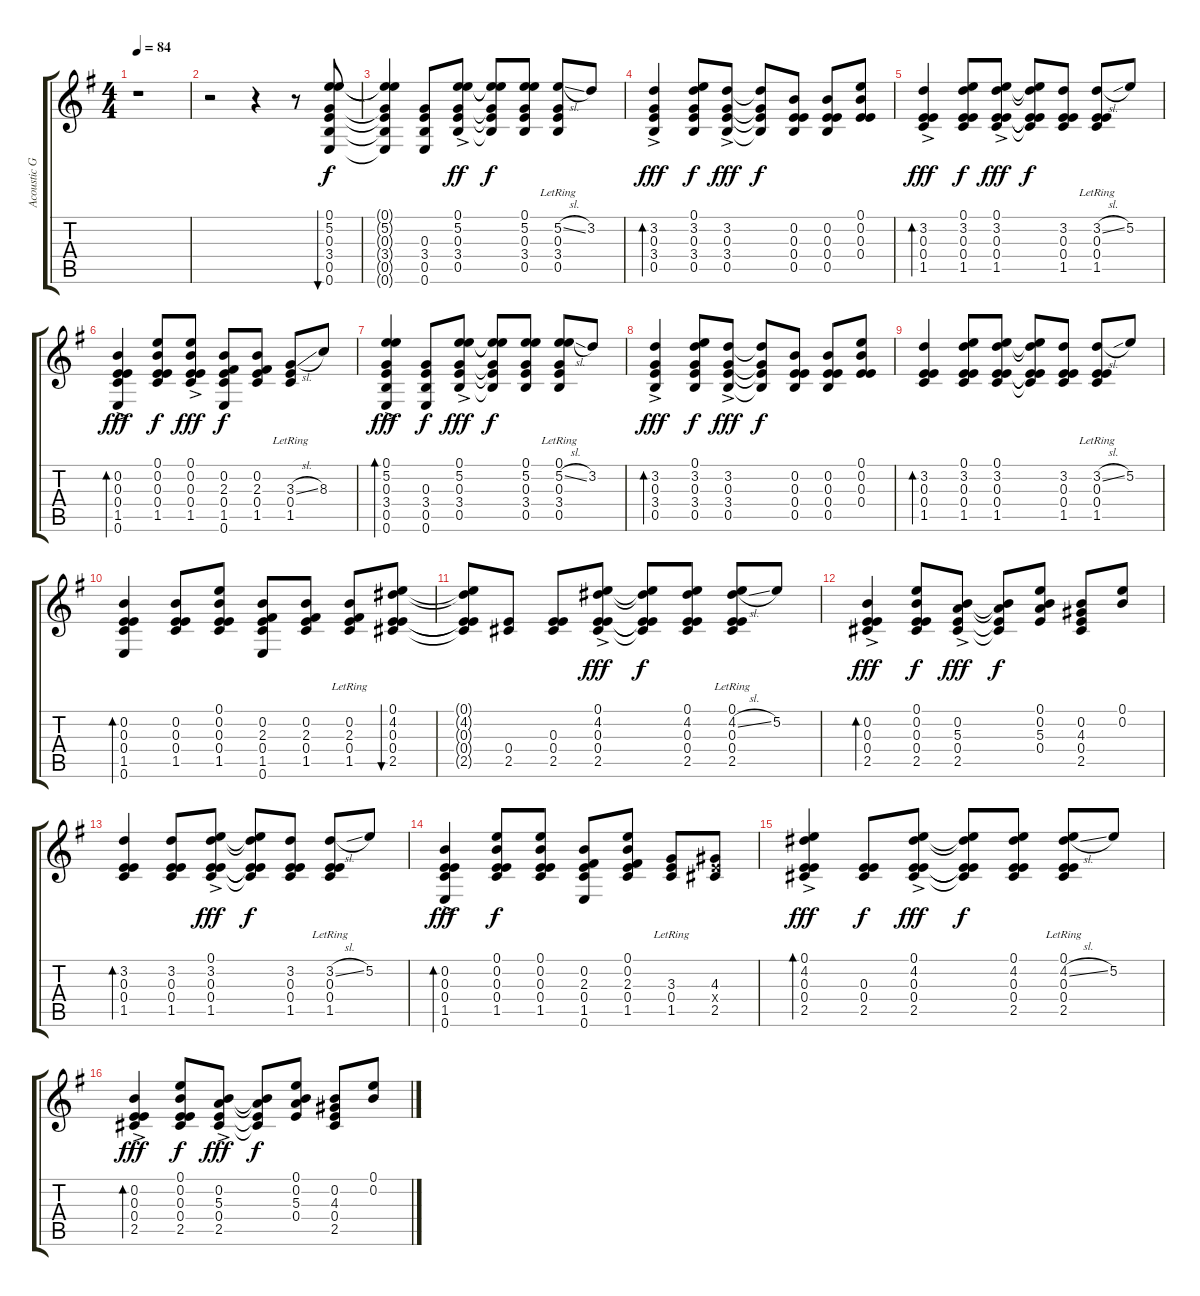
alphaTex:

\track ("Acoustic Guitar 1" "Acoustic G") {instrument acousticguitarsteel}
\staff {score tabs}
\tuning (E4 B3 E3 E3 B2 E2) {hide}
\ts (4 4)
\tempo 84
\clef g2
\ks g
r.1{dy f instrument acousticguitarsteel} |
r.2 r.4 r.8 (0.1 5.2 0.3 3.4 0.5 0.6).8{bu 240} |
(0.1{t} 5.2{t} 0.3{t} 3.4{t} 0.5{t} 0.6{t}).4 (0.3 3.4 0.5 0.6).8 (0.1{ac} 5.2{ac} 0.3{ac} 3.4{ac} 0.5{ac}).8{dy ff} (0.1{t} 5.2{t} 0.3{t} 3.4{t} 0.5{t}).8{dy f} (0.1 5.2 0.3 3.4 0.5).8 (5.2{sl} 0.3{lr} 3.4{lr} 0.5{lr}).8 3.2.8 |
(3.2{ac} 0.3{ac} 3.4{ac} 0.5{ac}).4{bd 120 dy fff} (0.1 3.2 0.3 3.4 0.5).8{dy f} (3.2{ac} 0.3{ac} 3.4{ac} 0.5{ac}).8{dy fff} (3.2{t} 0.3{t} 3.4{t} 0.5{t}).8{dy f} (0.2 0.3 0.4 0.5).8 (0.2 0.3 0.4 0.5).8 (0.1 0.2 0.3 0.4).8 |
(3.2{ac} 0.3{ac} 0.4{ac} 1.5{ac}).4{bd 120 dy fff} (0.1 3.2 0.3 0.4 1.5).8{dy f} (0.1{ac} 3.2{ac} 0.3{ac} 0.4{ac} 1.5{ac}).8{dy fff} (0.1{t} 3.2{t} 0.3{t} 0.4{t} 1.5{t}).8{dy f} (3.2 0.3 0.4 1.5).8 (3.2{sl} 0.3{lr} 0.4{lr} 1.5{lr}).8 5.2.8 |
(0.2{ac} 0.3{ac} 0.4{ac} 1.5{ac} 0.6{ac}).4{bd 120 dy fff} (0.1 0.2 0.3 0.4 1.5).8{dy f} (0.1{ac} 0.2{ac} 0.3{ac} 0.4{ac} 1.5{ac}).8{dy fff} (0.2 2.3 0.4 1.5 0.6).8{dy f} (0.2 2.3 0.4 1.5).8 (3.3{sl} 0.4{lr} 1.5{lr}).8 8.3.8 |
(0.1{ac} 5.2 0.3{ac} 3.4{ac} 0.5{ac} 0.6{ac}).4{bd 120 dy fff} (0.3 3.4 0.5 0.6).8{dy f} (0.1{ac} 5.2{ac} 0.3{ac} 3.4{ac} 0.5{ac}).8{dy fff} (0.1{t} 5.2{t} 0.3{t} 3.4{t} 0.5{t}).8{dy f} (0.1 5.2 0.3 3.4 0.5).8 (0.1{lr} 5.2{sl} 0.3{lr} 3.4{lr} 0.5{lr}).8 3.2.8 |
(3.2{ac} 0.3{ac} 3.4{ac} 0.5{ac}).4{bd 120 dy fff} (0.1 3.2 0.3 3.4 0.5).8{dy f} (3.2{ac} 0.3{ac} 3.4{ac} 0.5{ac}).8{dy fff} (3.2{t} 0.3{t} 3.4{t} 0.5{t}).8{dy f} (0.2 0.3 0.4 0.5).8 (0.2 0.3 0.4 0.5).8 (0.1 0.2 0.3 0.4).8 |
(3.2 0.3 0.4 1.5).4{bd 120} (0.1 3.2 0.3 0.4 1.5).8 (0.1 3.2 0.3 0.4 1.5).8 (0.1{t} 3.2{t} 0.3{t} 0.4{t} 1.5{t}).8 (3.2 0.3 0.4 1.5).8 (3.2{sl} 0.3{lr} 0.4{lr} 1.5{lr}).8 5.2.8 |
(0.2 0.3 0.4 1.5 0.6).4{bd 120} (0.2 0.3 0.4 1.5).8 (0.1 0.2 0.3 0.4 1.5).8 (0.2 2.3 0.4 1.5 0.6).8 (0.2 2.3 0.4 1.5).8 (0.2 2.3 0.4{lr} 1.5{lr}).8 (0.1 4.2 0.3 0.4 2.5).8{bu 120} |
(0.1{t} 4.2{t} 0.3{t} 0.4{t} 2.5{t}).8 (0.4 2.5).8 (0.3 0.4 2.5).8 (0.1{ac} 4.2{ac} 0.3{ac} 0.4{ac} 2.5{ac}).8{dy fff} (0.1{t} 4.2{t} 0.3{t} 0.4{t} 2.5{t}).8{dy f} (0.1 4.2 0.3 0.4 2.5).8 (0.1{lr} 4.2{sl} 0.3{lr} 0.4{lr} 2.5{lr}).8 5.2.8 |
(0.2{ac} 0.3{ac} 0.4{ac} 2.5{ac}).4{bd 120 dy fff} (0.1 0.2 0.3 0.4 2.5).8{dy f} (0.2{ac} 5.3{ac} 0.4{ac} 2.5{ac}).8{dy fff} (0.2{t} 5.3{t} 0.4{t} 2.5{t}).8{dy f} (0.1 0.2 5.3 0.4).8 (0.2 4.3 0.4 2.5).8 (0.1 0.2).8 |
(3.2 0.3 0.4 1.5).4{bd 120} (3.2 0.3 0.4 1.5).8 (0.1{ac} 3.2{ac} 0.3{ac} 0.4{ac} 1.5{ac}).8{dy fff} (0.1{t} 3.2{t} 0.3{t} 0.4{t} 1.5{t}).8{dy f} (3.2 0.3 0.4 1.5).8 (3.2{sl} 0.3{lr} 0.4{lr} 1.5{lr}).8 5.2.8 |
(0.2{ac} 0.3{ac} 0.4{ac} 1.5{ac} 0.6{ac}).4{bd 120 dy fff} (0.1 0.2 0.3 0.4 1.5).8{dy f} (0.1 0.2 0.3 0.4 1.5).8 (0.2 2.3 0.4 1.5 0.6).8 (0.1 0.2 2.3 0.4 1.5).8 (3.3 0.4{lr} 1.5{lr}).8 (4.3 0.4{x} 2.5).8 |
(0.1{ac} 4.2{ac} 0.3{ac} 0.4{ac} 2.5{ac}).4{bd 120 dy fff} (0.3 0.4 2.5).8{dy f} (0.1{ac} 4.2{ac} 0.3{ac} 0.4{ac} 2.5{ac}).8{dy fff} (0.1{t} 4.2{t} 0.3{t} 0.4{t} 2.5{t}).8{dy f} (0.1 4.2 0.3 0.4 2.5).8 (0.1{lr} 4.2{sl} 0.3{lr} 0.4{lr} 2.5{lr}).8 5.2.8 |
(0.2{ac} 0.3{ac} 0.4{ac} 2.5{ac}).4{bd 120 dy fff} (0.1 0.2 0.3 0.4 2.5).8{dy f} (0.2{ac} 5.3{ac} 0.4{ac} 2.5{ac}).8{dy fff} (0.2{t} 5.3{t} 0.4{t} 2.5{t}).8{dy f} (0.1 0.2 5.3 0.4).8 (0.2 4.3 0.4 2.5).8 (0.1 0.2).8
